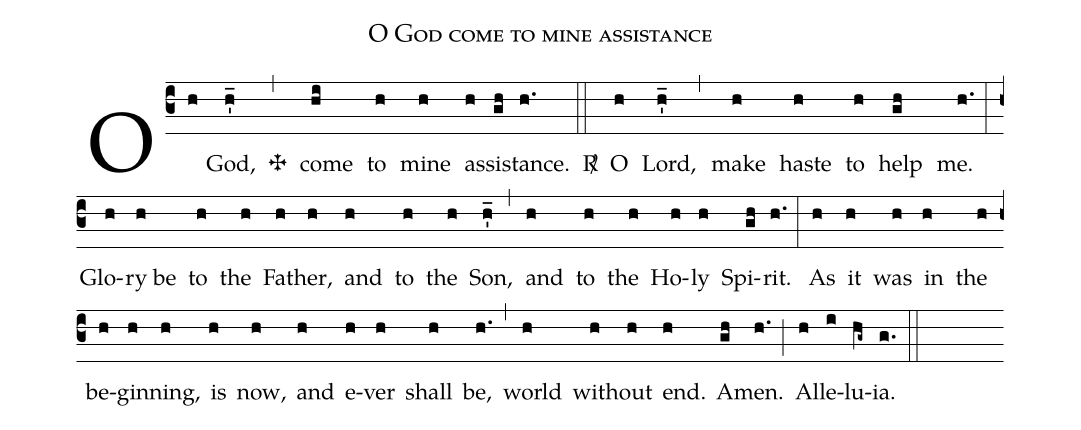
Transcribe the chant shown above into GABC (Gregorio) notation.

name: O God come to mine assistance;
%%
(c3) O(h) God,(h_') <v>\grealtcross</v>(,) come(hi) to(h) mine(h) as(h)sis(gh)tance.(h.) <sp>R/</sp>(::) O(h) Lord,(h_') (,) make(h) haste(h) to(h) help(gh) me.(h.) (:z) Glo(h)ry be(h) to(h) the(h) Fa(h)ther,(h) and(h) to(h) the(h) Son,(h_') (,) and(h) to(h) the(h) Ho(h)ly(h) Spi(gh)rit.(h.) (:) As(h) it(h) was(h) in(h) the(h) be(h)gin(h)ning,(h) is(h) now,(h) and(h) e(h)ver(h) shall(h) be,(h.) (,) world(h) with(h)out(h) end.(h) A(gh)men.(h.) (;) Al(h)le(i)lu(hg~)ia.(g.) (::)
